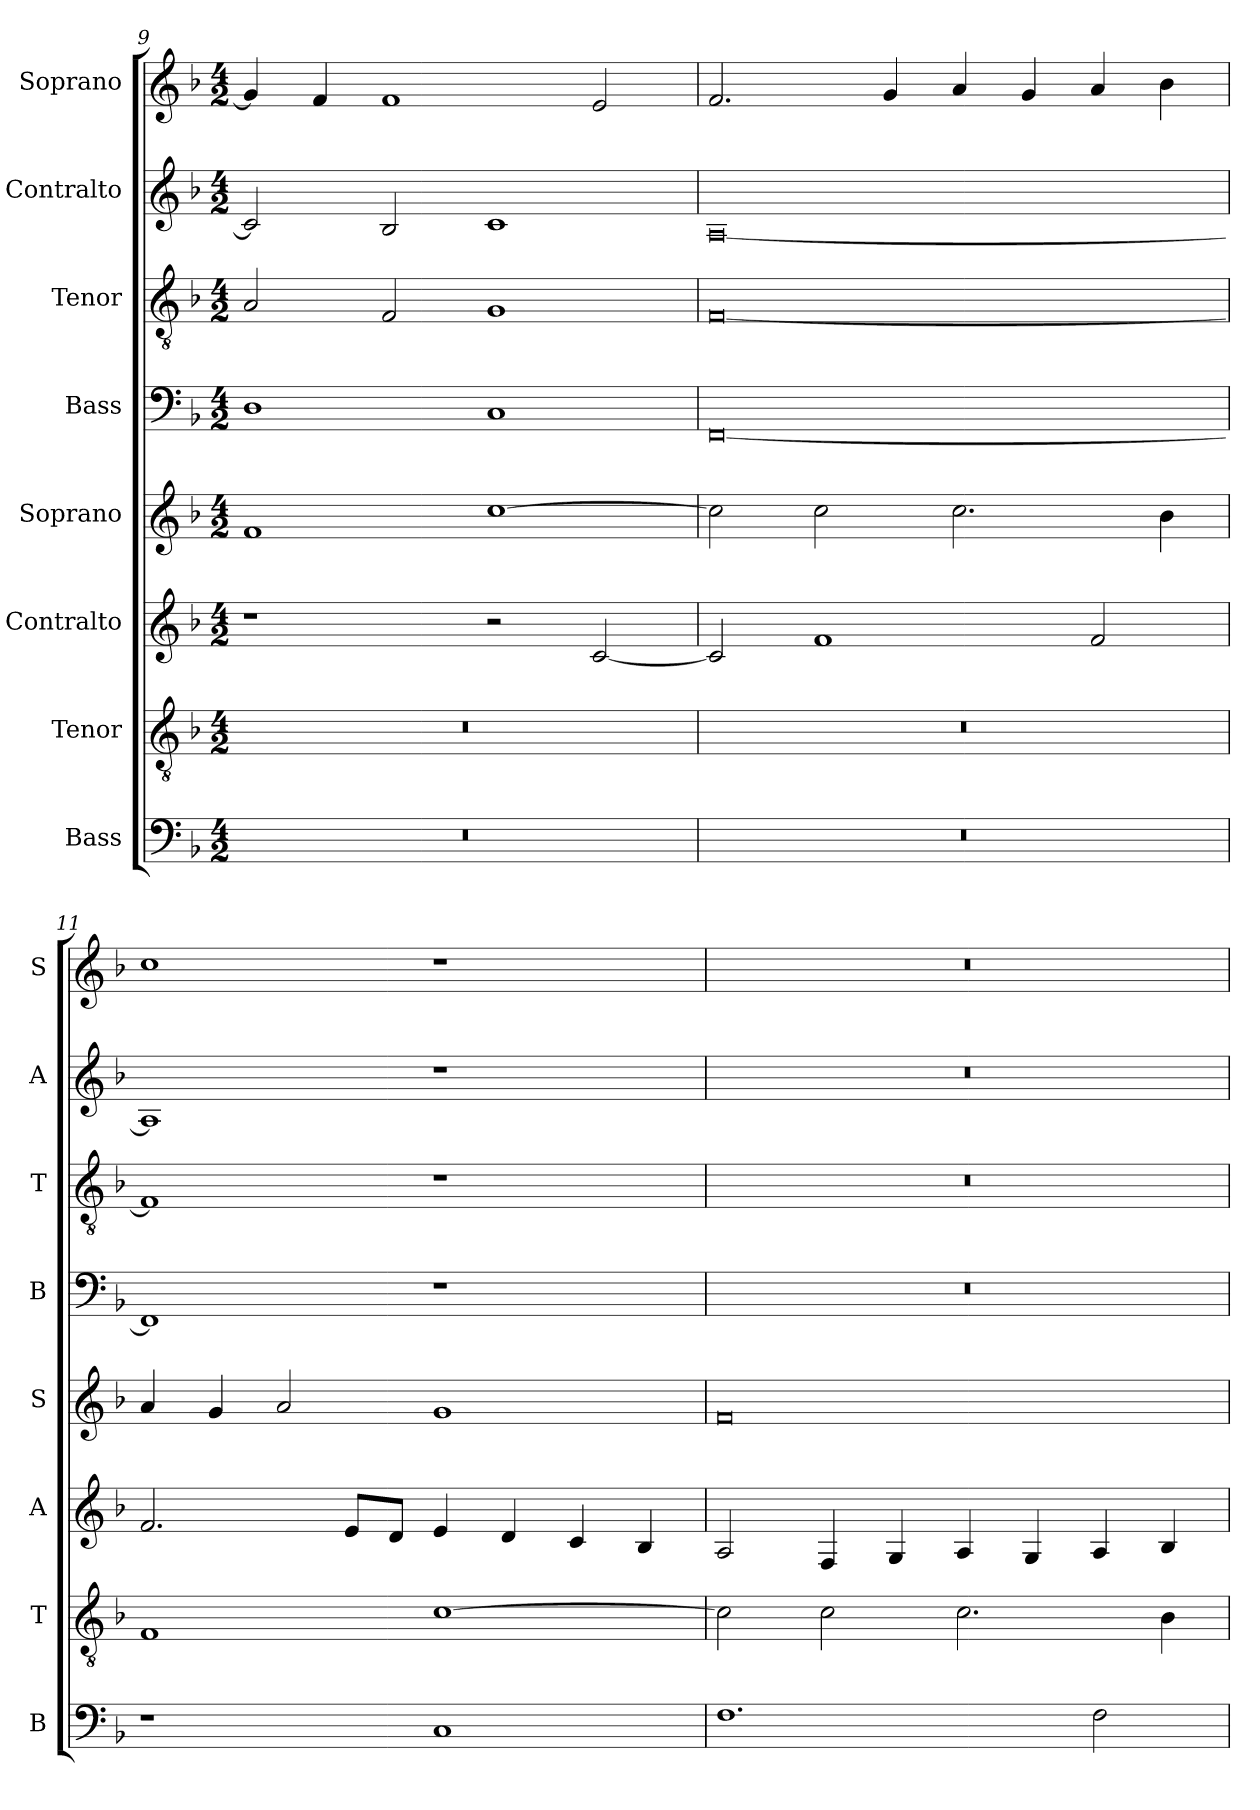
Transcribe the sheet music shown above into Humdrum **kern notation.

**kern	**kern	**kern	**kern	**kern	**kern	**kern	**kern
*part8	*part7	*part6	*part5	*part4	*part3	*part2	*part1
*staff8	*staff7	*staff6	*staff5	*staff4	*staff3	*staff2	*staff1
*I"Bass	*I"Tenor	*I"Contralto	*I"Soprano	*I"Bass	*I"Tenor	*I"Contralto	*I"Soprano
*I'B	*I'T	*I'A	*I'S	*I'B	*I'T	*I'A	*I'S
*clefF4	*clefGv2	*clefG2	*clefG2	*clefF4	*clefGv2	*clefG2	*clefG2
*k[b-]	*k[b-]	*k[b-]	*k[b-]	*k[b-]	*k[b-]	*k[b-]	*k[b-]
*F:ion	*F:ion	*F:ion	*F:ion	*F:ion	*F:ion	*F:ion	*F:ion
*M4/2	*M4/2	*M4/2	*M4/2	*M4/2	*M4/2	*M4/2	*M4/2
=9	=9	=9	=9	=9	=9	=9	=9
0r	0r	1r	1f	1D	2A	2c]	4g]
.	.	.	.	.	.	.	4f
.	.	.	.	.	2F	2B-	1f
.	.	2r	[1cc	1C	1G	1c	.
.	.	[2c	.	.	.	.	2e
=10	=10	=10	=10	=10	=10	=10	=10
0r	0r	2c]	2cc]	[0FF	[0F	[0A	2.f
.	.	1f	2cc	.	.	.	.
.	.	.	.	.	.	.	4g
.	.	.	2.cc	.	.	.	4a
.	.	.	.	.	.	.	4g
.	.	2f	.	.	.	.	4a
.	.	.	4b-	.	.	.	4b-
=11	=11	=11	=11	=11	=11	=11	=11
1r	1F	2.f	4a	1FF]	1F]	1A]	1cc
.	.	.	4g	.	.	.	.
.	.	.	2a	.	.	.	.
.	.	8e/L	.	.	.	.	.
.	.	8d/J	.	.	.	.	.
1C	[1c	4e	1g	1r	1r	1r	1r
.	.	4d	.	.	.	.	.
.	.	4c	.	.	.	.	.
.	.	4B-	.	.	.	.	.
=12	=12	=12	=12	=12	=12	=12	=12
1.F	2c]	2A	0f	0r	0r	0r	0r
.	2c	4F	.	.	.	.	.
.	.	4G	.	.	.	.	.
.	2.c	4A	.	.	.	.	.
.	.	4G	.	.	.	.	.
2F	.	4A	.	.	.	.	.
.	4B-	4B-	.	.	.	.	.
=	=	=	=	=	=	=	=
*-	*-	*-	*-	*-	*-	*-	*-
